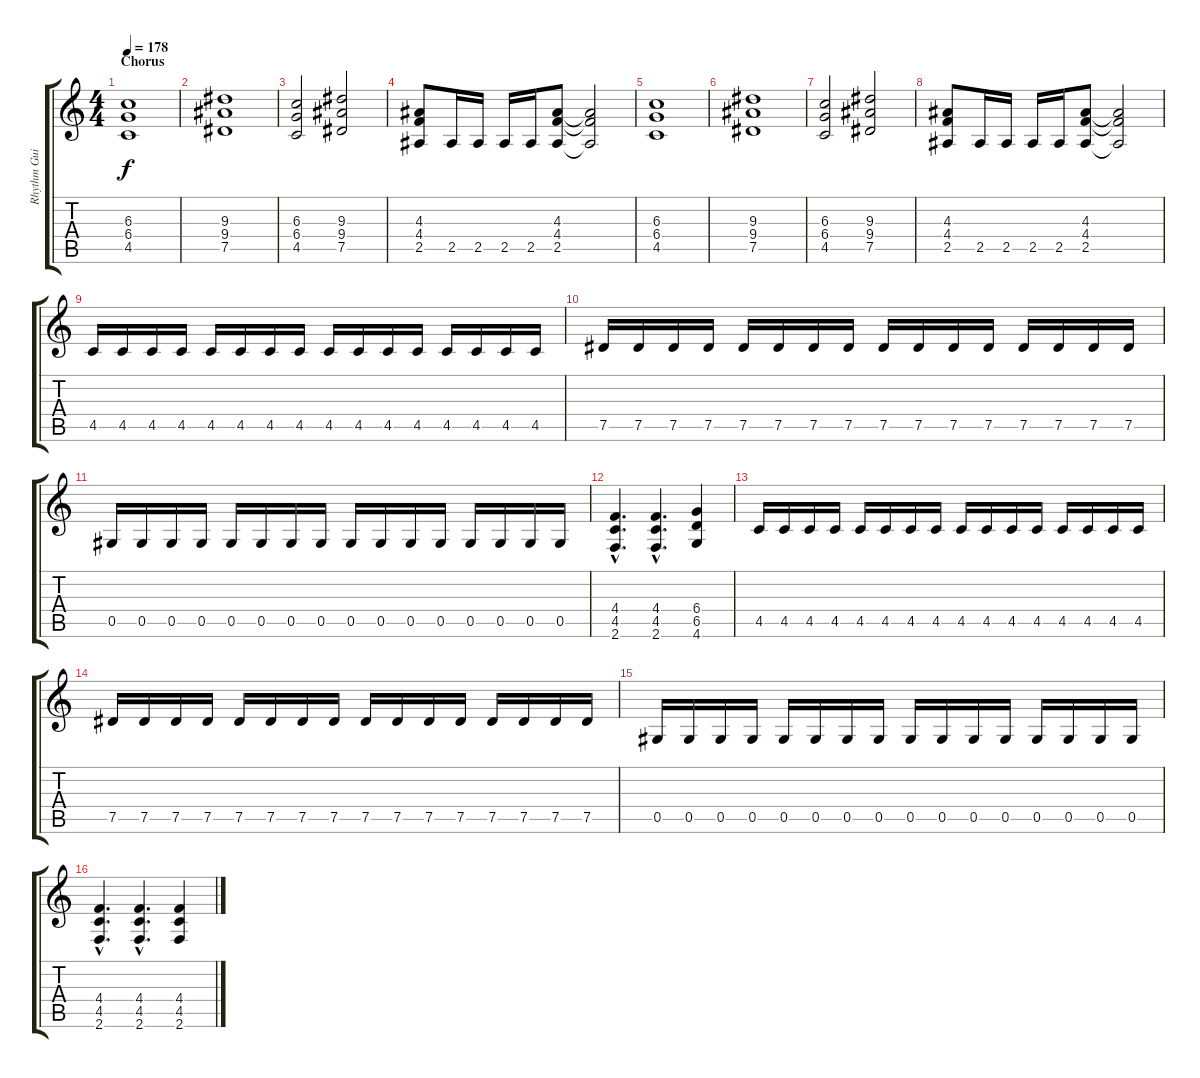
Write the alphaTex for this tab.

\track ("Rhythm Guitar 1" "Rhythm Gui") {instrument distortionguitar}
\staff {score tabs}
\tuning (Eb4 Bb3 Gb3 Db3 Ab2 Eb2) {hide}
\ts (4 4)
\section ("" "Chorus")
\tempo 178
\clef g2
\ks c
(6.3{t} 6.4{t} 4.5{t}).1{dy f} |
(9.3 9.4 7.5).1 |
(6.3 6.4 4.5).2 (9.3 9.4 7.5).2 |
(4.3 4.4 2.5).8 2.5.16 2.5.16 2.5.16 2.5.16 (4.3 4.4 2.5).8 (4.3{t} 4.4{t} 2.5{t}).2 |
(6.3 6.4 4.5).1 |
(9.3 9.4 7.5).1 |
(6.3 6.4 4.5).2 (9.3 9.4 7.5).2 |
(4.3 4.4 2.5).8 2.5.16 2.5.16 2.5.16 2.5.16 (4.3 4.4 2.5).8 (4.3{t} 4.4{t} 2.5{t}).2 |
4.5.16 4.5.16 4.5.16 4.5.16 4.5.16 4.5.16 4.5.16 4.5.16 4.5.16 4.5.16 4.5.16 4.5.16 4.5.16 4.5.16 4.5.16 4.5.16 |
7.5.16 7.5.16 7.5.16 7.5.16 7.5.16 7.5.16 7.5.16 7.5.16 7.5.16 7.5.16 7.5.16 7.5.16 7.5.16 7.5.16 7.5.16 7.5.16 |
0.5.16 0.5.16 0.5.16 0.5.16 0.5.16 0.5.16 0.5.16 0.5.16 0.5.16 0.5.16 0.5.16 0.5.16 0.5.16 0.5.16 0.5.16 0.5.16 |
(4.4{hac} 4.5{hac} 2.6{hac}).4{d} (4.4{hac} 4.5{hac} 2.6{hac}).4{d} (6.4 6.5 4.6).4 |
4.5.16 4.5.16 4.5.16 4.5.16 4.5.16 4.5.16 4.5.16 4.5.16 4.5.16 4.5.16 4.5.16 4.5.16 4.5.16 4.5.16 4.5.16 4.5.16 |
7.5.16 7.5.16 7.5.16 7.5.16 7.5.16 7.5.16 7.5.16 7.5.16 7.5.16 7.5.16 7.5.16 7.5.16 7.5.16 7.5.16 7.5.16 7.5.16 |
0.5.16 0.5.16 0.5.16 0.5.16 0.5.16 0.5.16 0.5.16 0.5.16 0.5.16 0.5.16 0.5.16 0.5.16 0.5.16 0.5.16 0.5.16 0.5.16 |
(4.4{hac} 4.5{hac} 2.6{hac}).4{d} (4.4{hac} 4.5{hac} 2.6{hac}).4{d} (4.4 4.5 2.6).4
